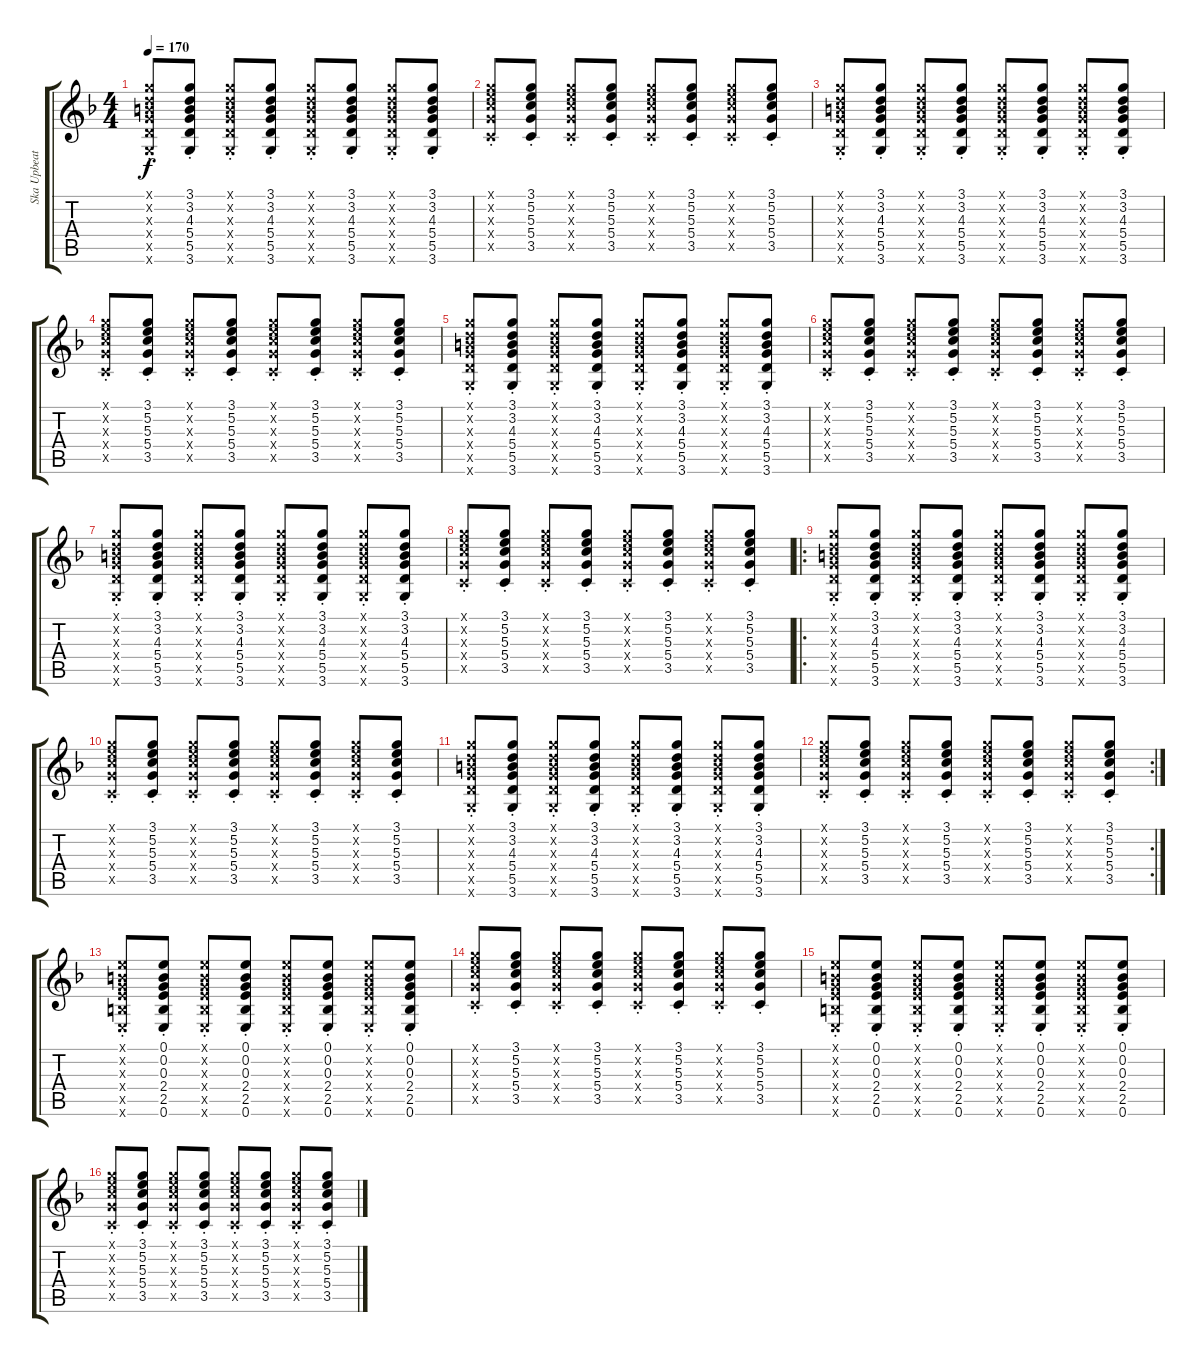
\track ("Ska Upbeats (overdub)" "Ska Upbeat") {instrument overdrivenguitar}
\staff {score tabs}
\tuning (E4 B3 G3 D3 A2 E2) {hide}
\ts (4 4)
\tempo 170
\clef g2
\ks f
(3.1{st x} 3.2{st x} 4.3{st x} 5.4{st x} 5.5{st x} 3.6{st x}).8{dy f} (3.1{st} 3.2{st} 4.3{st} 5.4{st} 5.5{st} 3.6{st}).8 (3.1{st x} 3.2{st x} 4.3{st x} 5.4{st x} 5.5{st x} 3.6{st x}).8 (3.1{st} 3.2{st} 4.3{st} 5.4{st} 5.5{st} 3.6{st}).8 (3.1{st x} 3.2{st x} 4.3{st x} 5.4{st x} 5.5{st x} 3.6{st x}).8 (3.1{st} 3.2{st} 4.3{st} 5.4{st} 5.5{st} 3.6{st}).8 (3.1{st x} 3.2{st x} 4.3{st x} 5.4{st x} 5.5{st x} 3.6{st x}).8 (3.1{st} 3.2{st} 4.3{st} 5.4{st} 5.5{st} 3.6{st}).8 |
(3.1{st x} 5.2{st x} 5.3{st x} 5.4{st x} 3.5{st x}).8 (3.1{st} 5.2{st} 5.3{st} 5.4{st} 3.5{st}).8 (3.1{st x} 5.2{st x} 5.3{st x} 5.4{st x} 3.5{st x}).8 (3.1{st} 5.2{st} 5.3{st} 5.4{st} 3.5{st}).8 (3.1{st x} 5.2{st x} 5.3{st x} 5.4{st x} 3.5{st x}).8 (3.1{st} 5.2{st} 5.3{st} 5.4{st} 3.5{st}).8 (3.1{st x} 5.2{st x} 5.3{st x} 5.4{st x} 3.5{st x}).8 (3.1{st} 5.2{st} 5.3{st} 5.4{st} 3.5{st}).8 |
(3.1{st x} 3.2{st x} 4.3{st x} 5.4{st x} 5.5{st x} 3.6{st x}).8 (3.1{st} 3.2{st} 4.3{st} 5.4{st} 5.5{st} 3.6{st}).8 (3.1{st x} 3.2{st x} 4.3{st x} 5.4{st x} 5.5{st x} 3.6{st x}).8 (3.1{st} 3.2{st} 4.3{st} 5.4{st} 5.5{st} 3.6{st}).8 (3.1{st x} 3.2{st x} 4.3{st x} 5.4{st x} 5.5{st x} 3.6{st x}).8 (3.1{st} 3.2{st} 4.3{st} 5.4{st} 5.5{st} 3.6{st}).8 (3.1{st x} 3.2{st x} 4.3{st x} 5.4{st x} 5.5{st x} 3.6{st x}).8 (3.1{st} 3.2{st} 4.3{st} 5.4{st} 5.5{st} 3.6{st}).8 |
(3.1{st x} 5.2{st x} 5.3{st x} 5.4{st x} 3.5{st x}).8 (3.1{st} 5.2{st} 5.3{st} 5.4{st} 3.5{st}).8 (3.1{st x} 5.2{st x} 5.3{st x} 5.4{st x} 3.5{st x}).8 (3.1{st} 5.2{st} 5.3{st} 5.4{st} 3.5{st}).8 (3.1{st x} 5.2{st x} 5.3{st x} 5.4{st x} 3.5{st x}).8 (3.1{st} 5.2{st} 5.3{st} 5.4{st} 3.5{st}).8 (3.1{st x} 5.2{st x} 5.3{st x} 5.4{st x} 3.5{st x}).8 (3.1{st} 5.2{st} 5.3{st} 5.4{st} 3.5{st}).8 |
(3.1{st x} 3.2{st x} 4.3{st x} 5.4{st x} 5.5{st x} 3.6{st x}).8 (3.1{st} 3.2{st} 4.3{st} 5.4{st} 5.5{st} 3.6{st}).8 (3.1{st x} 3.2{st x} 4.3{st x} 5.4{st x} 5.5{st x} 3.6{st x}).8 (3.1{st} 3.2{st} 4.3{st} 5.4{st} 5.5{st} 3.6{st}).8 (3.1{st x} 3.2{st x} 4.3{st x} 5.4{st x} 5.5{st x} 3.6{st x}).8 (3.1{st} 3.2{st} 4.3{st} 5.4{st} 5.5{st} 3.6{st}).8 (3.1{st x} 3.2{st x} 4.3{st x} 5.4{st x} 5.5{st x} 3.6{st x}).8 (3.1{st} 3.2{st} 4.3{st} 5.4{st} 5.5{st} 3.6{st}).8 |
(3.1{st x} 5.2{st x} 5.3{st x} 5.4{st x} 3.5{st x}).8 (3.1{st} 5.2{st} 5.3{st} 5.4{st} 3.5{st}).8 (3.1{st x} 5.2{st x} 5.3{st x} 5.4{st x} 3.5{st x}).8 (3.1{st} 5.2{st} 5.3{st} 5.4{st} 3.5{st}).8 (3.1{st x} 5.2{st x} 5.3{st x} 5.4{st x} 3.5{st x}).8 (3.1{st} 5.2{st} 5.3{st} 5.4{st} 3.5{st}).8 (3.1{st x} 5.2{st x} 5.3{st x} 5.4{st x} 3.5{st x}).8 (3.1{st} 5.2{st} 5.3{st} 5.4{st} 3.5{st}).8 |
(3.1{st x} 3.2{st x} 4.3{st x} 5.4{st x} 5.5{st x} 3.6{st x}).8 (3.1{st} 3.2{st} 4.3{st} 5.4{st} 5.5{st} 3.6{st}).8 (3.1{st x} 3.2{st x} 4.3{st x} 5.4{st x} 5.5{st x} 3.6{st x}).8 (3.1{st} 3.2{st} 4.3{st} 5.4{st} 5.5{st} 3.6{st}).8 (3.1{st x} 3.2{st x} 4.3{st x} 5.4{st x} 5.5{st x} 3.6{st x}).8 (3.1{st} 3.2{st} 4.3{st} 5.4{st} 5.5{st} 3.6{st}).8 (3.1{st x} 3.2{st x} 4.3{st x} 5.4{st x} 5.5{st x} 3.6{st x}).8 (3.1{st} 3.2{st} 4.3{st} 5.4{st} 5.5{st} 3.6{st}).8 |
(3.1{st x} 5.2{st x} 5.3{st x} 5.4{st x} 3.5{st x}).8 (3.1{st} 5.2{st} 5.3{st} 5.4{st} 3.5{st}).8 (3.1{st x} 5.2{st x} 5.3{st x} 5.4{st x} 3.5{st x}).8 (3.1{st} 5.2{st} 5.3{st} 5.4{st} 3.5{st}).8 (3.1{st x} 5.2{st x} 5.3{st x} 5.4{st x} 3.5{st x}).8 (3.1{st} 5.2{st} 5.3{st} 5.4{st} 3.5{st}).8 (3.1{st x} 5.2{st x} 5.3{st x} 5.4{st x} 3.5{st x}).8 (3.1{st} 5.2{st} 5.3{st} 5.4{st} 3.5{st}).8 |
\ro
(3.1{st x} 3.2{st x} 4.3{st x} 5.4{st x} 5.5{st x} 3.6{st x}).8 (3.1{st} 3.2{st} 4.3{st} 5.4{st} 5.5{st} 3.6{st}).8 (3.1{st x} 3.2{st x} 4.3{st x} 5.4{st x} 5.5{st x} 3.6{st x}).8 (3.1{st} 3.2{st} 4.3{st} 5.4{st} 5.5{st} 3.6{st}).8 (3.1{st x} 3.2{st x} 4.3{st x} 5.4{st x} 5.5{st x} 3.6{st x}).8 (3.1{st} 3.2{st} 4.3{st} 5.4{st} 5.5{st} 3.6{st}).8 (3.1{st x} 3.2{st x} 4.3{st x} 5.4{st x} 5.5{st x} 3.6{st x}).8 (3.1{st} 3.2{st} 4.3{st} 5.4{st} 5.5{st} 3.6{st}).8 |
(3.1{st x} 5.2{st x} 5.3{st x} 5.4{st x} 3.5{st x}).8 (3.1{st} 5.2{st} 5.3{st} 5.4{st} 3.5{st}).8 (3.1{st x} 5.2{st x} 5.3{st x} 5.4{st x} 3.5{st x}).8 (3.1{st} 5.2{st} 5.3{st} 5.4{st} 3.5{st}).8 (3.1{st x} 5.2{st x} 5.3{st x} 5.4{st x} 3.5{st x}).8 (3.1{st} 5.2{st} 5.3{st} 5.4{st} 3.5{st}).8 (3.1{st x} 5.2{st x} 5.3{st x} 5.4{st x} 3.5{st x}).8 (3.1{st} 5.2{st} 5.3{st} 5.4{st} 3.5{st}).8 |
(3.1{st x} 3.2{st x} 4.3{st x} 5.4{st x} 5.5{st x} 3.6{st x}).8 (3.1{st} 3.2{st} 4.3{st} 5.4{st} 5.5{st} 3.6{st}).8 (3.1{st x} 3.2{st x} 4.3{st x} 5.4{st x} 5.5{st x} 3.6{st x}).8 (3.1{st} 3.2{st} 4.3{st} 5.4{st} 5.5{st} 3.6{st}).8 (3.1{st x} 3.2{st x} 4.3{st x} 5.4{st x} 5.5{st x} 3.6{st x}).8 (3.1{st} 3.2{st} 4.3{st} 5.4{st} 5.5{st} 3.6{st}).8 (3.1{st x} 3.2{st x} 4.3{st x} 5.4{st x} 5.5{st x} 3.6{st x}).8 (3.1{st} 3.2{st} 4.3{st} 5.4{st} 5.5{st} 3.6{st}).8 |
\rc 2
(3.1{st x} 5.2{st x} 5.3{st x} 5.4{st x} 3.5{st x}).8 (3.1{st} 5.2{st} 5.3{st} 5.4{st} 3.5{st}).8 (3.1{st x} 5.2{st x} 5.3{st x} 5.4{st x} 3.5{st x}).8 (3.1{st} 5.2{st} 5.3{st} 5.4{st} 3.5{st}).8 (3.1{st x} 5.2{st x} 5.3{st x} 5.4{st x} 3.5{st x}).8 (3.1{st} 5.2{st} 5.3{st} 5.4{st} 3.5{st}).8 (3.1{st x} 5.2{st x} 5.3{st x} 5.4{st x} 3.5{st x}).8 (3.1{st} 5.2{st} 5.3{st} 5.4{st} 3.5{st}).8 |
(0.1{st x} 0.2{st x} 0.3{st x} 2.4{st x} 2.5{st x} 0.6{st x}).8 (0.1{st} 0.2{st} 0.3{st} 2.4{st} 2.5{st} 0.6{st}).8 (0.1{st x} 0.2{st x} 0.3{st x} 2.4{st x} 2.5{st x} 0.6{st x}).8 (0.1{st} 0.2{st} 0.3{st} 2.4{st} 2.5{st} 0.6{st}).8 (0.1{st x} 0.2{st x} 0.3{st x} 2.4{st x} 2.5{st x} 0.6{st x}).8 (0.1{st} 0.2{st} 0.3{st} 2.4{st} 2.5{st} 0.6{st}).8 (0.1{st x} 0.2{st x} 0.3{st x} 2.4{st x} 2.5{st x} 0.6{st x}).8 (0.1{st} 0.2{st} 0.3{st} 2.4{st} 2.5{st} 0.6{st}).8 |
(3.1{st x} 5.2{st x} 5.3{st x} 5.4{st x} 3.5{st x}).8 (3.1{st} 5.2{st} 5.3{st} 5.4{st} 3.5{st}).8 (3.1{st x} 5.2{st x} 5.3{st x} 5.4{st x} 3.5{st x}).8 (3.1{st} 5.2{st} 5.3{st} 5.4{st} 3.5{st}).8 (3.1{st x} 5.2{st x} 5.3{st x} 5.4{st x} 3.5{st x}).8 (3.1{st} 5.2{st} 5.3{st} 5.4{st} 3.5{st}).8 (3.1{st x} 5.2{st x} 5.3{st x} 5.4{st x} 3.5{st x}).8 (3.1{st} 5.2{st} 5.3{st} 5.4{st} 3.5{st}).8 |
(0.1{st x} 0.2{st x} 0.3{st x} 2.4{st x} 2.5{st x} 0.6{st x}).8 (0.1{st} 0.2{st} 0.3{st} 2.4{st} 2.5{st} 0.6{st}).8 (0.1{st x} 0.2{st x} 0.3{st x} 2.4{st x} 2.5{st x} 0.6{st x}).8 (0.1{st} 0.2{st} 0.3{st} 2.4{st} 2.5{st} 0.6{st}).8 (0.1{st x} 0.2{st x} 0.3{st x} 2.4{st x} 2.5{st x} 0.6{st x}).8 (0.1{st} 0.2{st} 0.3{st} 2.4{st} 2.5{st} 0.6{st}).8 (0.1{st x} 0.2{st x} 0.3{st x} 2.4{st x} 2.5{st x} 0.6{st x}).8 (0.1{st} 0.2{st} 0.3{st} 2.4{st} 2.5{st} 0.6{st}).8 |
(3.1{st x} 5.2{st x} 5.3{st x} 5.4{st x} 3.5{st x}).8 (3.1{st} 5.2{st} 5.3{st} 5.4{st} 3.5{st}).8 (3.1{st x} 5.2{st x} 5.3{st x} 5.4{st x} 3.5{st x}).8 (3.1{st} 5.2{st} 5.3{st} 5.4{st} 3.5{st}).8 (3.1{st x} 5.2{st x} 5.3{st x} 5.4{st x} 3.5{st x}).8 (3.1{st} 5.2{st} 5.3{st} 5.4{st} 3.5{st}).8 (3.1{st x} 5.2{st x} 5.3{st x} 5.4{st x} 3.5{st x}).8 (3.1{st} 5.2{st} 5.3{st} 5.4{st} 3.5{st}).8
